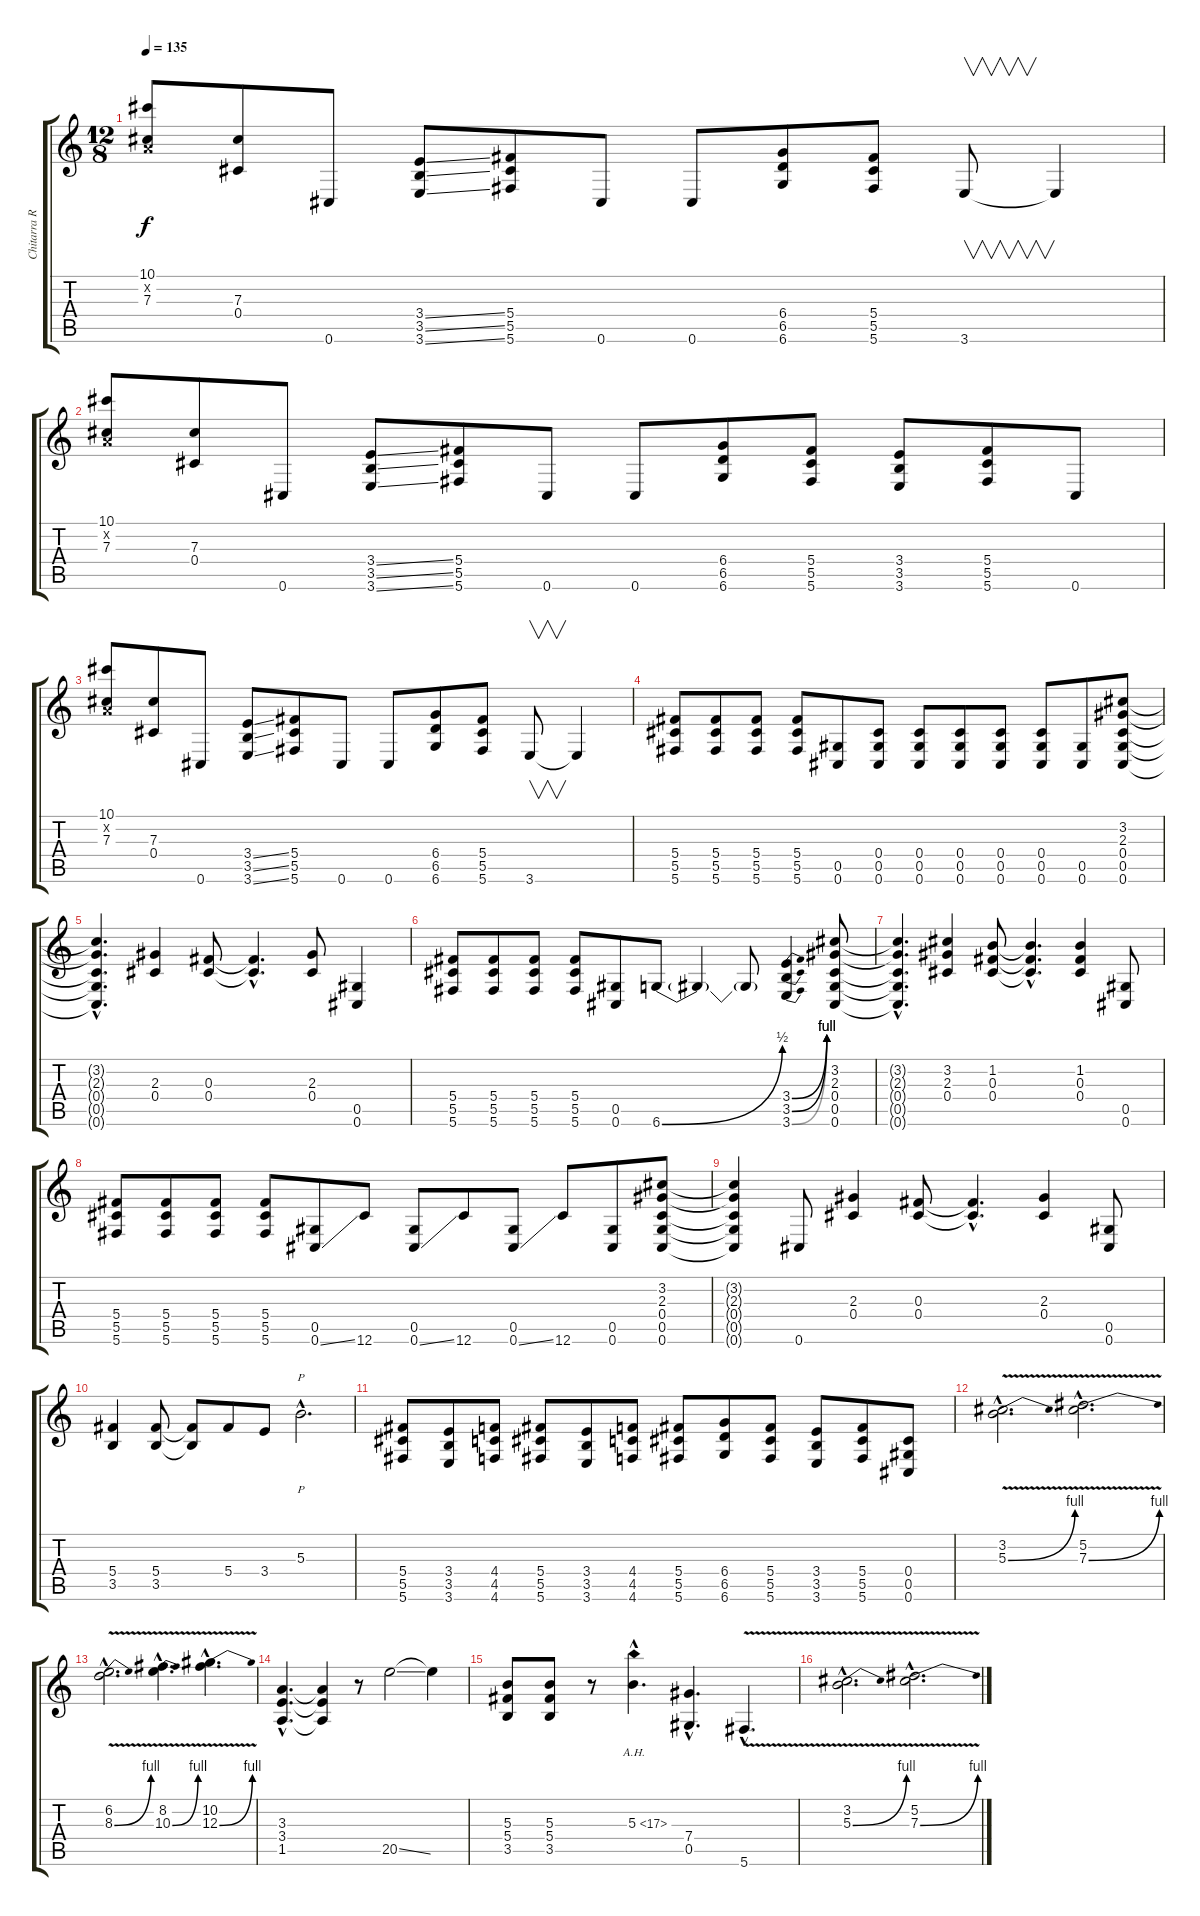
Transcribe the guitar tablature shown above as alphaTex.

\track ("Chitarra Ritmica" "Chitarra R") {instrument distortionguitar}
\staff {score tabs}
\tuning (Eb4 Bb3 Gb3 Db3 Ab2 Db2) {hide}
\ts (12 8)
\tempo 135
\clef g2
\ks c
(10.1 -1.2{x} 7.3).8{dy f} (7.3 0.4).8 0.6.8 (3.4{ss} 3.5{ss} 3.6{ss}).8 (5.4 5.5 5.6).8 0.6.8 0.6.8 (6.4 6.5 6.6).8 (5.4 5.5 5.6).8 3.6.8{v} 3.6{t}.4 |
(10.1 -1.2{x} 7.3).8 (7.3 0.4).8 0.6.8 (3.4{ss} 3.5{ss} 3.6{ss}).8 (5.4 5.5 5.6).8 0.6.8 0.6.8 (6.4 6.5 6.6).8 (5.4 5.5 5.6).8 (3.4 3.5 3.6).8 (5.4 5.5 5.6).8 0.6.8 |
(10.1 -1.2{x} 7.3).8 (7.3 0.4).8 0.6.8 (3.4{ss} 3.5{ss} 3.6{ss}).8 (5.4 5.5 5.6).8 0.6.8 0.6.8 (6.4 6.5 6.6).8 (5.4 5.5 5.6).8 3.6.8{v} 3.6{t}.4 |
(5.4 5.5 5.6).8 (5.4 5.5 5.6).8 (5.4 5.5 5.6).8 (5.4 5.5 5.6).8 (0.5 0.6).8 (0.4 0.5 0.6).8 (0.4 0.5 0.6).8 (0.4 0.5 0.6).8 (0.4 0.5 0.6).8 (0.4 0.5 0.6).8 (0.5 0.6).8 (3.2 2.3 0.4 0.5 0.6).8 |
(3.2{hac t} 2.3{hac t} 0.4{hac t} 0.5{hac t} 0.6{hac t}).4{d} (2.3 0.4).4 (0.3 0.4).8 (0.3{hac t} 0.4{hac t}).4{d} (2.3 0.4).8 (0.5 0.6).4 |
(5.4 5.5 5.6).8 (5.4 5.5 5.6).8 (5.4 5.5 5.6).8 (5.4 5.5 5.6).8 (0.5 0.6).8 6.6{be (bend 0 0 60 2)}.8 6.6{t}.4 6.6{t}.8 (3.4{be (bend 0 0 60 4)} 3.5{be (bend 0 0 60 4)} 3.6{be (bend 0 0 60 4)}).4 (3.2 2.3 0.4 0.5 0.6).8 |
(3.2{hac t} 2.3{hac t} 0.4{hac t} 0.5{hac t} 0.6{hac t}).4{d} (3.2 2.3 0.4).4 (1.2 0.3 0.4).8 (1.2{hac t} 0.3{hac t} 0.4{hac t}).4{d} (1.2 0.3 0.4).4 (0.5 0.6).8 |
(5.4 5.5 5.6).8 (5.4 5.5 5.6).8 (5.4 5.5 5.6).8 (5.4 5.5 5.6).8 (0.5 0.6{ss}).8 12.6.8 (0.5 0.6{ss}).8 12.6.8 (0.5 0.6{ss}).8 12.6.8 (0.5 0.6).8 (3.2 2.3 0.4 0.5 0.6).8 |
(3.2{t} 2.3{t} 0.4{t} 0.5{t} 0.6{t}).4 0.6.8 (2.3 0.4).4 (0.3 0.4).8 (0.3{hac t} 0.4{hac t}).4{d} (2.3 0.4).4 (0.5 0.6).8 |
(5.4 3.5).4 (5.4 3.5).8 (5.4{t} 3.5{t}).8 5.4.8 3.4.8 5.3{hac}.2{p d} |
(5.4 5.5 5.6).8 (3.4 3.5 3.6).8 (4.4 4.5 4.6).8 (5.4 5.5 5.6).8 (3.4 3.5 3.6).8 (4.4 4.5 4.6).8 (5.4 5.5 5.6).8 (6.4 6.5 6.6).8 (5.4 5.5 5.6).8 (3.4 3.5 3.6).8 (5.4 5.5 5.6).8 (0.4 0.5 0.6).8 |
(3.2{v hac} 5.3{be (bend 0 0 60 4) v hac}).2{d} (5.2{v hac} 7.3{be (bend 0 0 60 4) v hac}).2{d} |
(6.2{v hac} 8.3{be (bend 0 0 60 4) v hac}).2{d} (8.2{v hac} 10.3{be (bend 0 0 60 4) v hac}).4{d} (10.2{v hac} 12.3{be (bend 0 0 60 4) v hac}).4{d} |
(3.3{hac} 3.4{hac} 1.5{hac}).4{d} (3.3{t} 3.4{t} 1.5{t}).4 r.8 20.5{ss}.2 20.5{t}.4 |
(5.3 5.4 3.5).8 (5.3 5.4 3.5).8 r.8 5.3{ah 12 hac}.4{d} (7.4{hac} 0.5{hac}).4{d} 5.6{v hac}.4{d} |
(3.2{v hac} 5.3{be (bend 0 0 60 4) v hac}).2{d} (5.2{v hac} 7.3{be (bend 0 0 60 4) v hac}).2{d}
